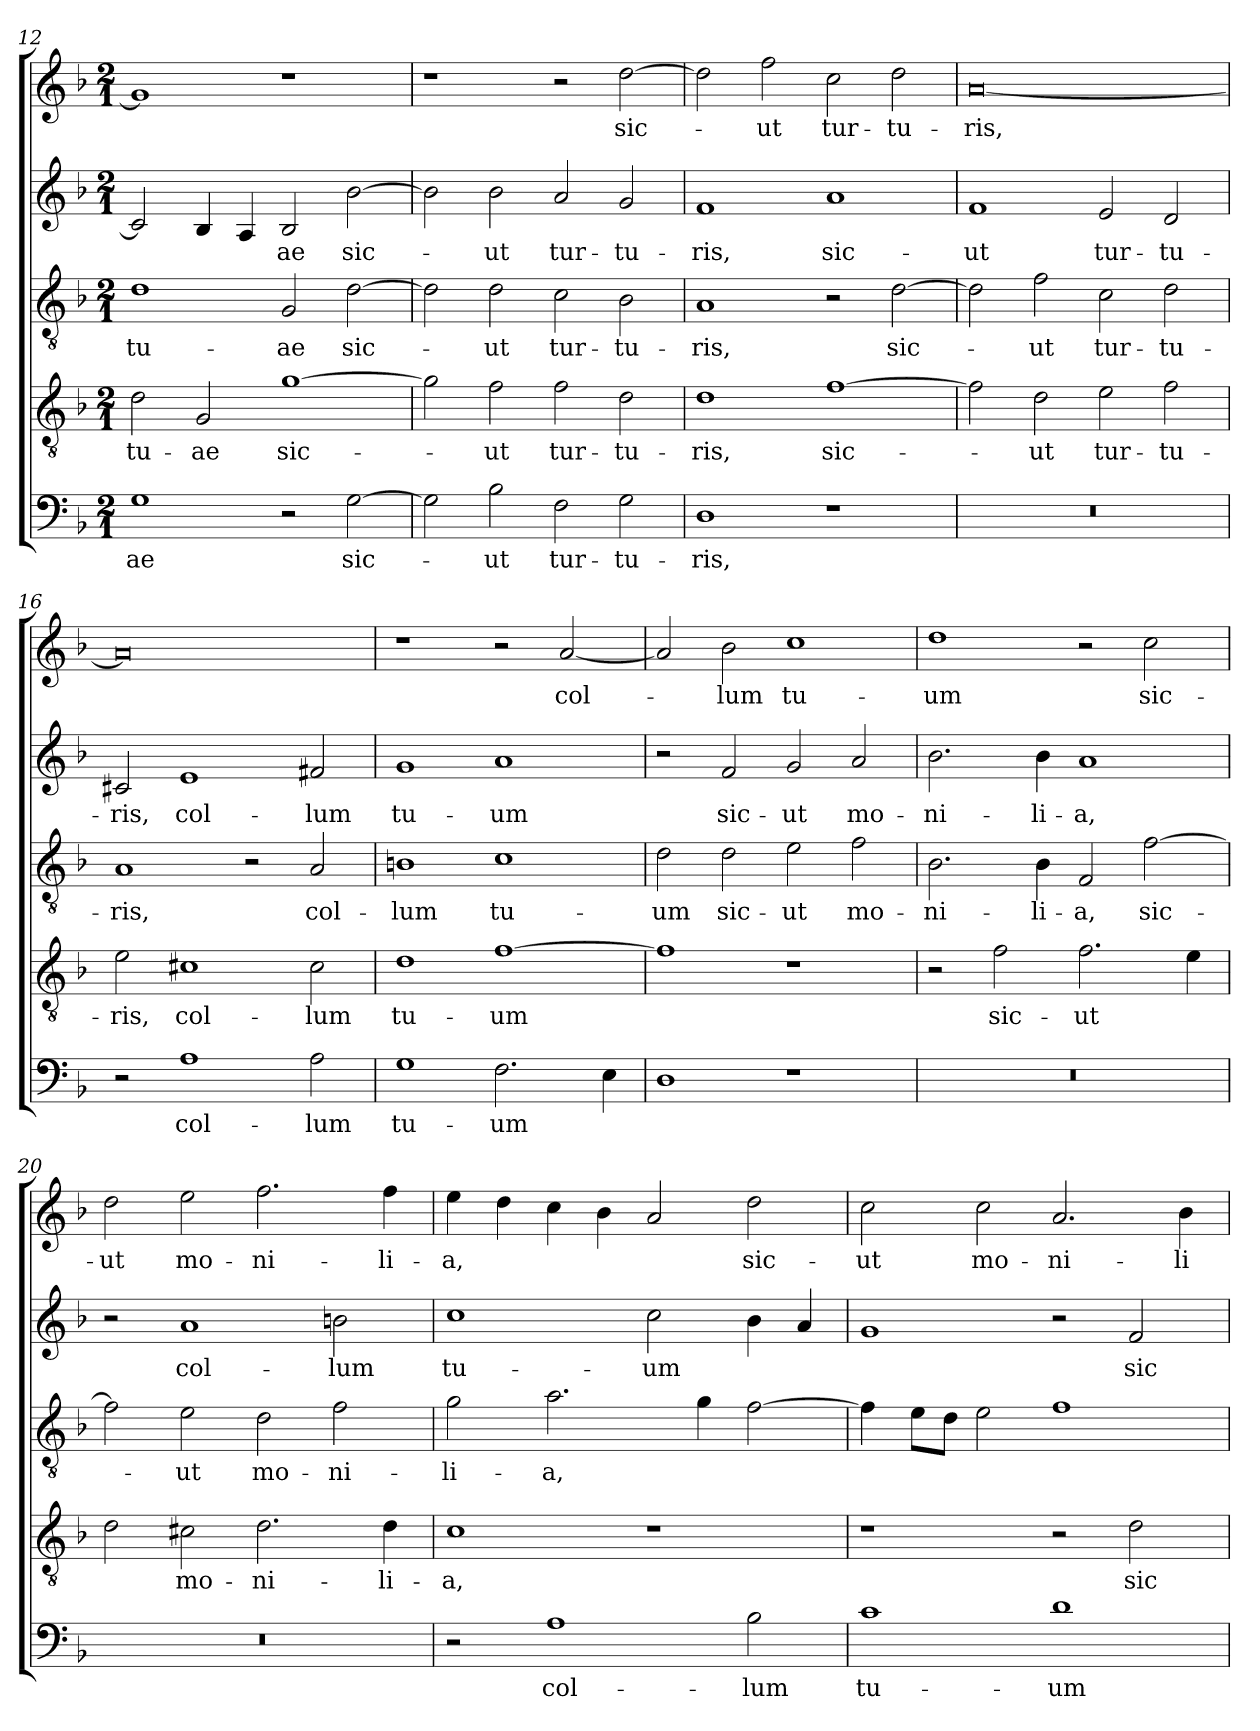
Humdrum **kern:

**kern	**text	**kern	**text	**kern	**text	**kern	**text	**kern	**text
*part5	*part5	*part4	*part4	*part3	*part3	*part2	*part2	*part1	*part1
*staff5	*staff5	*staff4	*staff4	*staff3	*staff3	*staff2	*staff2	*staff1	*staff1
*clefF4	*	*clefGv2	*	*clefGv2	*	*clefG2	*	*clefG2	*
*k[b-]	*	*k[b-]	*	*k[b-]	*	*k[b-]	*	*k[b-]	*
*F:	*	*F:	*	*F:	*	*F:	*	*F:	*
*M2/1	*	*M2/1	*	*M2/1	*	*M2/1	*	*M2/1	*
=12	=12	=12	=12	=12	=12	=12	=12	=12	=12
!	!LO:LY:b	!	!LO:LY:b	!	!LO:LY:b	!	!	!	!
1G	-ae	2d\	tu-	1d	tu-	2c/]	.	1g]	.
!	!	!	!LO:LY:b	!	!	!	!	!	!
.	.	2G/	-ae	.	.	4B-/	.	.	.
.	.	.	.	.	.	4A/	.	.	.
!	!	!	!LO:LY:b	!	!LO:LY:b	!	!LO:LY:b	!	!
2r	.	[1g	sic-	2G/	-ae	2B-/	-ae	1r	.
!	!LO:LY:b	!	!	!	!LO:LY:b	!	!LO:LY:b	!	!
[2G\	sic-	.	.	[2d\	sic-	[2b-\	sic-	.	.
!!LO:LB:g=z
=13	=13	=13	=13	=13	=13	=13	=13	=13	=13
2G\]	.	2g\]	.	2d\]	.	2b-\]	.	1r	.
!	!LO:LY:b	!	!LO:LY:b	!	!LO:LY:b	!	!LO:LY:b	!	!
2B-\	-ut	2f\	-ut	2d\	-ut	2b-\	-ut	.	.
!	!LO:LY:b	!	!LO:LY:b	!	!LO:LY:b	!	!LO:LY:b	!	!
2F\	tur-	2f\	tur-	2c\	tur-	2a/	tur-	2r	.
!	!LO:LY:b	!	!LO:LY:b	!	!LO:LY:b	!	!LO:LY:b	!	!LO:LY:b
2G\	-tu-	2d\	-tu-	2B-\	-tu-	2g/	-tu-	[2dd\	sic-
=14	=14	=14	=14	=14	=14	=14	=14	=14	=14
!	!LO:LY:b	!	!LO:LY:b	!	!LO:LY:b	!	!LO:LY:b	!	!
1D	-ris,	1d	-ris,	1A	-ris,	1f	-ris,	2dd\]	.
!	!	!	!	!	!	!	!	!	!LO:LY:b
.	.	.	.	.	.	.	.	2ff\	-ut
!	!	!	!LO:LY:b	!	!	!	!LO:LY:b	!	!LO:LY:b
1r	.	[1f	sic-	2r	.	1a	sic-	2cc\	tur-
!	!	!	!	!	!LO:LY:b	!	!	!	!LO:LY:b
.	.	.	.	[2d\	sic-	.	.	2dd\	-tu-
=15	=15	=15	=15	=15	=15	=15	=15	=15	=15
!	!	!	!	!	!	!	!LO:LY:b	!	!LO:LY:b
0r	.	2f\]	.	2d\]	.	1f	-ut	[0a	-ris,
!	!	!	!LO:LY:b	!	!LO:LY:b	!	!	!	!
.	.	2d\	-ut	2f\	-ut	.	.	.	.
!	!	!	!LO:LY:b	!	!LO:LY:b	!	!LO:LY:b	!	!
.	.	2e\	tur-	2c\	tur-	2e/	tur-	.	.
!	!	!	!LO:LY:b	!	!LO:LY:b	!	!LO:LY:b	!	!
.	.	2f\	-tu-	2d\	-tu-	2d/	-tu-	.	.
=16	=16	=16	=16	=16	=16	=16	=16	=16	=16
!	!	!	!LO:LY:b	!	!LO:LY:b	!	!LO:LY:b	!	!
2r	.	2e\	-ris,	1A	-ris,	2c#X/	-ris,	0a]	.
!	!LO:LY:b	!	!LO:LY:b	!	!	!	!LO:LY:b	!	!
1A	col-	1c#X	col-	.	.	1e	col-	.	.
.	.	.	.	2r	.	.	.	.	.
!	!LO:LY:b	!	!LO:LY:b	!	!LO:LY:b	!	!LO:LY:b	!	!
2A\	-lum	2c#\	-lum	2A/	col-	2f#X/	-lum	.	.
=17	=17	=17	=17	=17	=17	=17	=17	=17	=17
!	!LO:LY:b	!	!LO:LY:b	!	!LO:LY:b	!	!LO:LY:b	!	!
1G	tu-	1d	tu-	1Bn	-lum	1g	tu-	1r	.
!	!LO:LY:b	!	!LO:LY:b	!	!LO:LY:b	!	!LO:LY:b	!	!
2.F\	-um	[1f	-um	1c	tu-	1a	-um	2r	.
!	!	!	!	!	!	!	!	!	!LO:LY:b
.	.	.	.	.	.	.	.	[2a/	col-
4E\	.	.	.	.	.	.	.	.	.
=18	=18	=18	=18	=18	=18	=18	=18	=18	=18
!	!	!	!	!	!LO:LY:b	!	!	!	!
1D	.	1f]	.	2d\	-um	2r	.	2a/]	.
!	!	!	!	!	!LO:LY:b	!	!LO:LY:b	!	!LO:LY:b
.	.	.	.	2d\	sic-	2f/	sic-	2b-\	-lum
!	!	!	!	!	!LO:LY:b	!	!LO:LY:b	!	!LO:LY:b
1r	.	1r	.	2e\	-ut	2g/	-ut	1cc	tu-
!	!	!	!	!	!LO:LY:b	!	!LO:LY:b	!	!
.	.	.	.	2f\	mo-	2a/	mo-	.	.
!!LO:LB:g=z
=19	=19	=19	=19	=19	=19	=19	=19	=19	=19
!	!	!	!	!	!LO:LY:b	!	!LO:LY:b	!	!LO:LY:b
0r	.	2r	.	2.B-\	-ni-	2.b-\	-ni-	1dd	-um
!	!	!	!LO:LY:b	!	!	!	!	!	!
.	.	2f\	sic-	.	.	.	.	.	.
!	!	!	!	!	!LO:LY:b	!	!LO:LY:b	!	!
.	.	.	.	4B-\	-li-	4b-\	-li-	.	.
!	!	!	!LO:LY:b	!	!LO:LY:b	!	!LO:LY:b	!	!
.	.	2.f\	-ut	2F/	-a,	1a	-a,	2r	.
!	!	!	!	!	!LO:LY:b	!	!	!	!LO:LY:b
.	.	.	.	[2f\	sic-	.	.	2cc\	sic-
.	.	4e\	.	.	.	.	.	.	.
=20	=20	=20	=20	=20	=20	=20	=20	=20	=20
!	!	!	!	!	!	!	!	!	!LO:LY:b
0r	.	2d\	.	2f\]	.	2r	.	2dd\	-ut
!	!	!	!LO:LY:b	!	!LO:LY:b	!	!LO:LY:b	!	!LO:LY:b
.	.	2c#\	mo-	2e\	-ut	1a	col-	2ee\	mo-
!	!	!	!LO:LY:b	!	!LO:LY:b	!	!	!	!LO:LY:b
.	.	2.d\	-ni-	2d\	mo-	.	.	2.ff\	-ni-
!	!	!	!	!	!LO:LY:b	!	!LO:LY:b	!	!
.	.	.	.	2f\	-ni-	2b\	-lum	.	.
!	!	!	!LO:LY:b	!	!	!	!	!	!LO:LY:b
.	.	4d\	-li-	.	.	.	.	4ff\	-li-
=21	=21	=21	=21	=21	=21	=21	=21	=21	=21
!	!	!	!LO:LY:b	!	!LO:LY:b	!	!LO:LY:b	!	!LO:LY:b
2r	.	1c	-a,	2g\	-li-	1cc	tu-	4ee\	-a,
.	.	.	.	.	.	.	.	4dd\	.
!	!LO:LY:b	!	!	!	!LO:LY:b	!	!	!	!
1A	col-	.	.	2.a\	-a,	.	.	4cc\	.
.	.	.	.	.	.	.	.	4b-\	.
!	!	!	!	!	!	!	!LO:LY:b	!	!
.	.	1r	.	.	.	2cc\	-um	2a/	.
.	.	.	.	4g\	.	.	.	.	.
!	!LO:LY:b	!	!	!	!	!	!	!	!LO:LY:b
2B-\	-lum	.	.	[2f\	.	4b-\	.	2dd\	sic-
.	.	.	.	.	.	4a/	.	.	.
=22	=22	=22	=22	=22	=22	=22	=22	=22	=22
!	!LO:LY:b	!	!	!	!	!	!	!	!LO:LY:b
1c	tu-	1r	.	4f\]	.	1g	.	2cc\	-ut
.	.	.	.	8e\L	.	.	.	.	.
.	.	.	.	8d\J	.	.	.	.	.
!	!	!	!	!	!	!	!	!	!LO:LY:b
.	.	.	.	2e\	.	.	.	2cc\	mo-
!	!LO:LY:b	!	!	!	!	!	!	!	!LO:LY:b
1d	-um	2r	.	1f	.	2r	.	2.a/	-ni-
!	!	!	!LO:LY:b	!	!	!	!LO:LY:b	!	!
.	.	2d\	sic-	.	.	2f/	sic-	.	.
!	!	!	!	!	!	!	!	!	!LO:LY:b
.	.	.	.	.	.	.	.	4b-\	-li-
=	=	=	=	=	=	=	=	=	=
*-	*-	*-	*-	*-	*-	*-	*-	*-	*-
